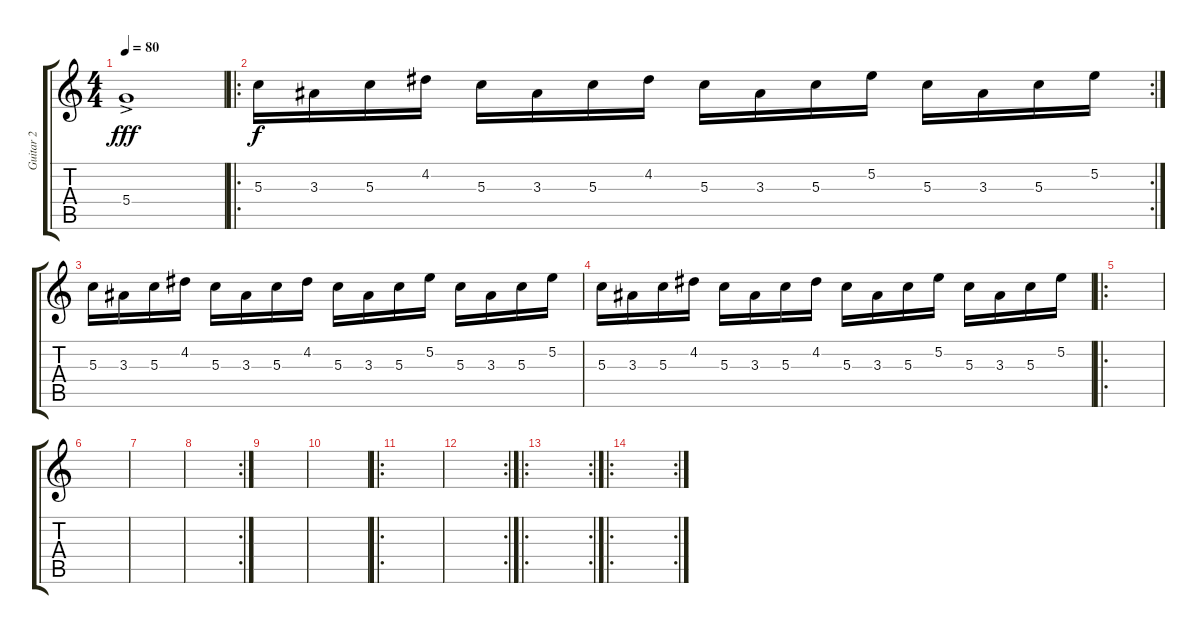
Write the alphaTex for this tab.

\track ("Guitar 2" "Guitar 2") {instrument acousticguitarsteel}
\staff {score tabs}
\tuning (E4 B3 G3 D3 A2 E2) {hide}
\ts (4 4)
\tempo 80
\clef g2
\ks c
5.4{ac}.1{dy fff instrument shamisen} |
\ro
\rc 2
5.3.16{dy f} 3.3.16 5.3.16 4.2.16 5.3.16 3.3.16 5.3.16 4.2.16 5.3.16 3.3.16 5.3.16 5.2.16 5.3.16 3.3.16 5.3.16 5.2.16 |
5.3.16 3.3.16 5.3.16 4.2.16 5.3.16 3.3.16 5.3.16 4.2.16 5.3.16 3.3.16 5.3.16 5.2.16 5.3.16 3.3.16 5.3.16 5.2.16 |
5.3.16 3.3.16 5.3.16 4.2.16 5.3.16 3.3.16 5.3.16 4.2.16 5.3.16 3.3.16 5.3.16 5.2.16 5.3.16 3.3.16 5.3.16 5.2.16 |
\ro
|
|
|
\rc 2
|
|
|
\ro
|
\rc 2
|
\ro
\rc 2
|
\ro
\rc 2
